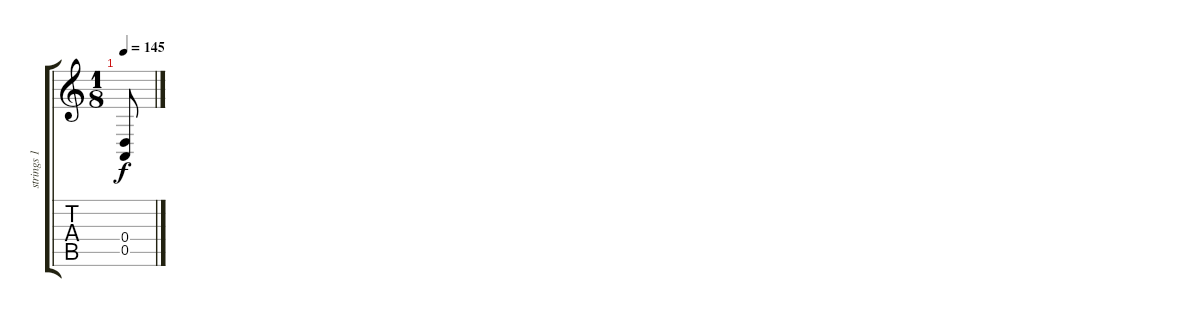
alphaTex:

\track ("strings 1" "strings 1") {instrument tremolostrings}
\staff {score tabs}
\tuning (E4 B3 G3 D3 A2 E2) {hide}
\ts (1 8)
\tempo 145
\clef g2
\ks c
(0.4 0.5).8{dy f}
